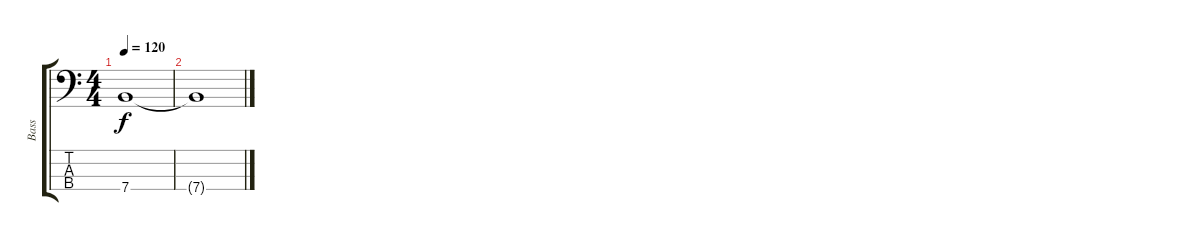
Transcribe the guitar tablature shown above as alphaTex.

\track ("Bass" "Bass") {instrument electricbassfinger}
\staff {score tabs}
\tuning (G2 D2 A1 E1) {hide}
\ts (4 4)
\tempo 120
\clef f4
\ks c
7.4.1{dy f} |
7.4{t}.1
